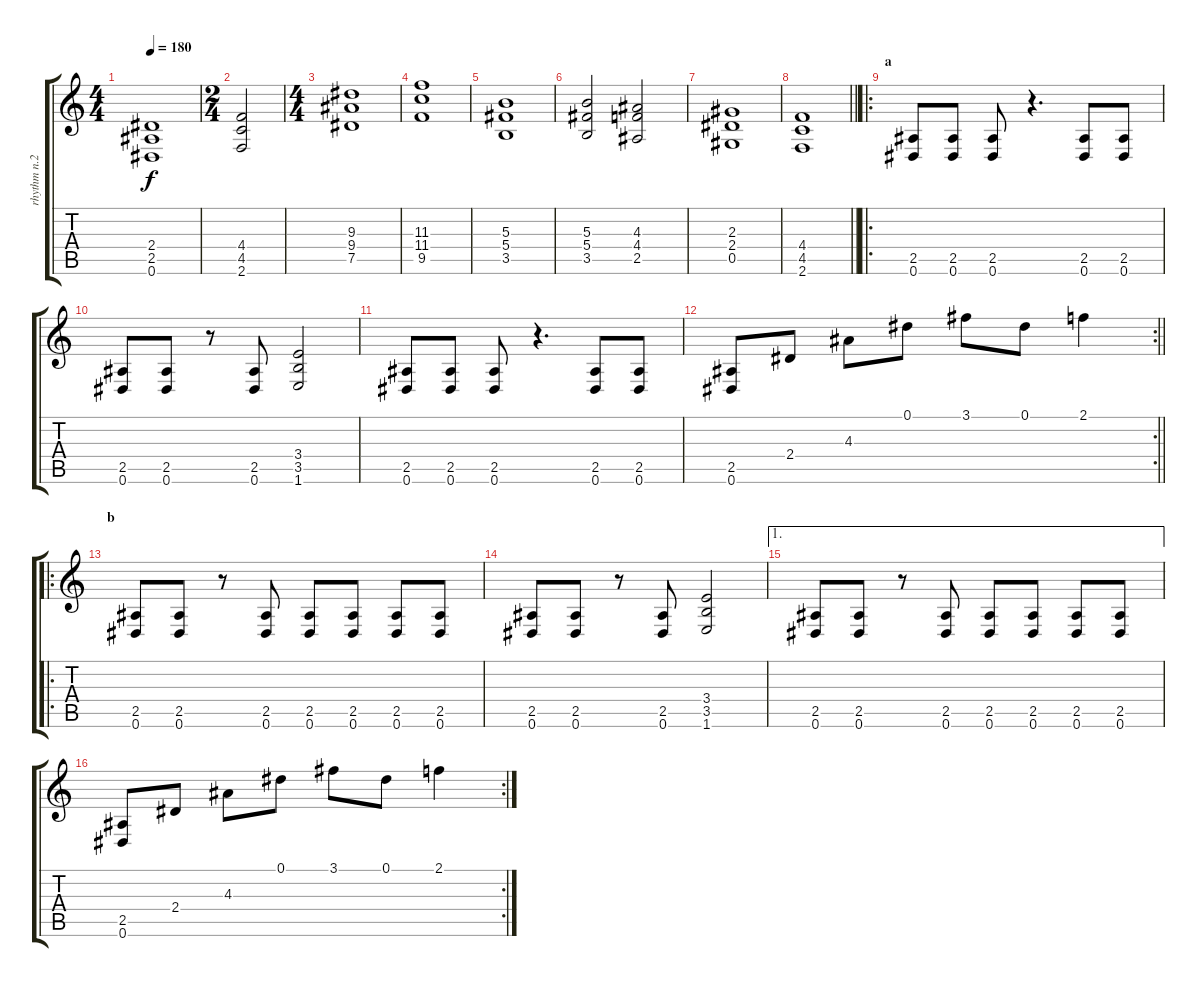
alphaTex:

\track ("rhythm n.2" "rhythm n.2") {instrument distortionguitar}
\staff {score tabs}
\tuning (Eb4 Bb3 Gb3 Db3 Ab2 Eb2) {hide}
\ts (4 4)
\tempo 180
\clef g2
\ks c
(2.4 2.5 0.6).1{dy f} |
\ts (2 4)
(4.4 4.5 2.6).2 |
\ts (4 4)
(9.3 9.4 7.5).1 |
(11.3 11.4 9.5).1 |
(5.3 5.4 3.5).1 |
(5.3 5.4 3.5).2 (4.3 4.4 2.5).2 |
(2.3 2.4 0.5).1 |
\barLineRight lightlight
(4.4 4.5 2.6).1 |
\ro
\section ("" "a")
(2.5 0.6).8 (2.5 0.6).8 (2.5 0.6).8 r.4{d} (2.5 0.6).8 (2.5 0.6).8 |
(2.5 0.6).8 (2.5 0.6).8 r.8 (2.5 0.6).8 (3.4 3.5 1.6).2 |
(2.5 0.6).8 (2.5 0.6).8 (2.5 0.6).8 r.4{d} (2.5 0.6).8 (2.5 0.6).8 |
\rc 2
\barLineRight lightlight
(2.5 0.6).8 2.4.8 4.3.8 0.1.8 3.1.8 0.1.8 2.1.4 |
\ro
\section ("" "b")
(2.5 0.6).8 (2.5 0.6).8 r.8 (2.5 0.6).8 (2.5 0.6).8 (2.5 0.6).8 (2.5 0.6).8 (2.5 0.6).8 |
(2.5 0.6).8 (2.5 0.6).8 r.8 (2.5 0.6).8 (3.4 3.5 1.6).2 |
\ae 1
(2.5 0.6).8 (2.5 0.6).8 r.8 (2.5 0.6).8 (2.5 0.6).8 (2.5 0.6).8 (2.5 0.6).8 (2.5 0.6).8 |
\rc 2
(2.5 0.6).8 2.4.8 4.3.8 0.1.8 3.1.8 0.1.8 2.1.4
